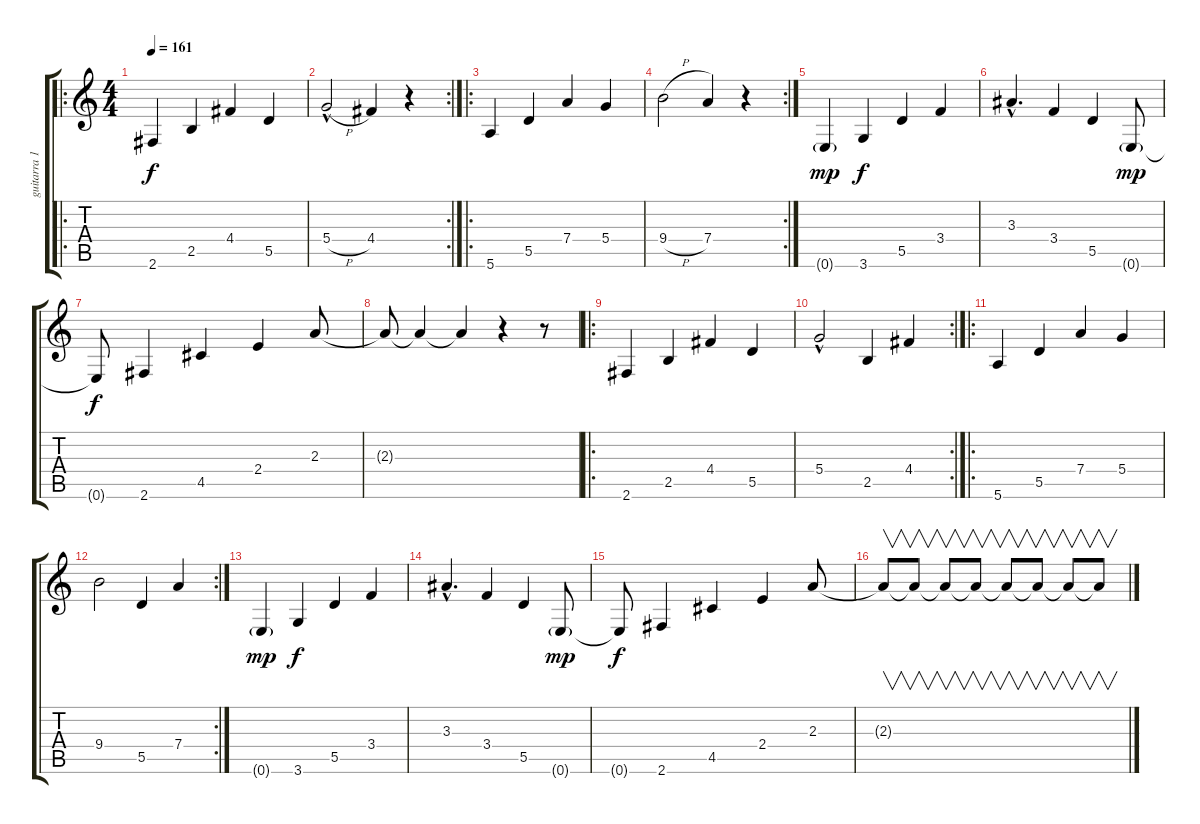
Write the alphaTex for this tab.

\track ("guitarra 1" "guitarra 1") {instrument electricguitarmuted}
\staff {score tabs}
\tuning (E4 B3 G3 D3 A2 E2) {hide}
\ro
\ts (4 4)
\tempo 161
\clef g2
\ks c
2.6.4{dy f instrument electricguitarmuted} 2.5.4 4.4.4 5.5.4 |
\rc 2
5.4{h hac}.2 4.4.4 r.4 |
\ro
5.6.4 5.5.4 7.4.4 5.4.4 |
\rc 2
9.4{h}.2 7.4.4 r.4 |
0.6{g}.4{dy mp} 3.6.4{dy f} 5.5.4 3.4.4 |
3.3{hac}.4{d} 3.4.4 5.5.4 0.6{g}.8{dy mp} |
0.6{t}.8{dy f} 2.6.4 4.5.4 2.4.4 2.3.8 |
2.3{t}.8 2.3{t}.4 2.3{t}.4 r.4 r.8 |
\ro
2.6.4 2.5.4 4.4.4 5.5.4 |
\rc 2
5.4{hac}.2 2.5.4 4.4.4 |
\ro
5.6.4 5.5.4 7.4.4 5.4.4 |
\rc 2
9.4.2 5.5.4 7.4.4 |
0.6{g}.4{dy mp} 3.6.4{dy f} 5.5.4 3.4.4 |
3.3{hac}.4{d} 3.4.4 5.5.4 0.6{g}.8{dy mp} |
0.6{t}.8{dy f} 2.6.4 4.5.4 2.4.4 2.3.8 |
2.3{t}.8{v} 2.3{t}.8{v} 2.3{t}.8{v} 2.3{t}.8{v} 2.3{t}.8{v} 2.3{t}.8{v} 2.3{t}.8{v} 2.3{t}.8{v}
